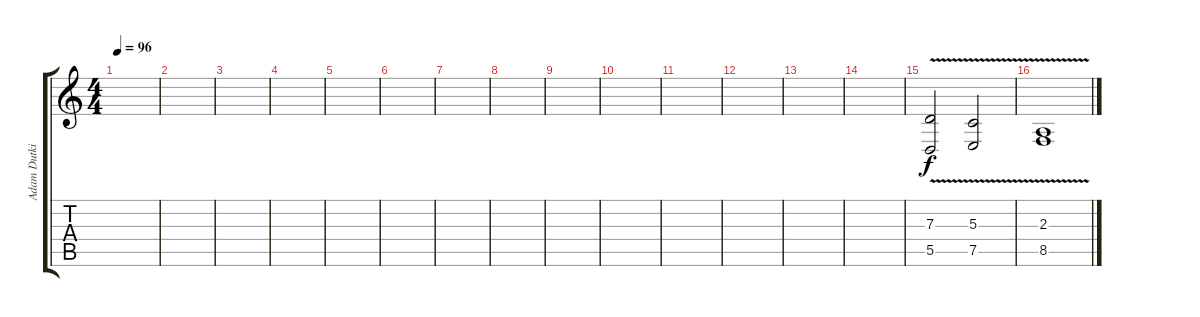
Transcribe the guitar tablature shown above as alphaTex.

\track ("Adam Dutkiewicz (Back Vocal)" "Adam Dutki") {instrument englishhorn}
\staff {score tabs}
\tuning (E4 B3 G3 D3 A2 D2) {hide}
\ts (4 4)
\tempo 96
\clef g2
\ks c
|
|
|
|
|
|
|
|
|
|
|
|
|
|
(7.3{v} 5.5{v}).2 (5.3{v} 7.5{v}).2 |
(2.3{v} 8.5{v}).1
